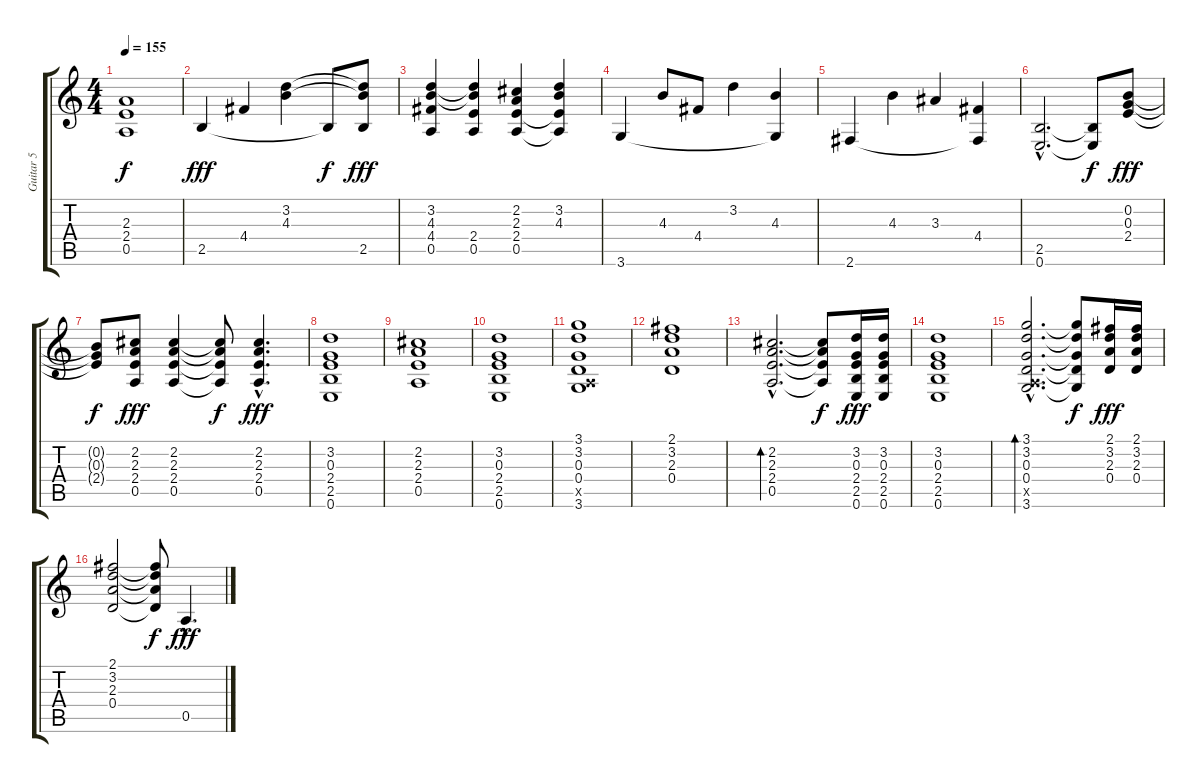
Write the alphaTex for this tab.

\track ("Guitar 5" "Guitar 5") {instrument distortionguitar}
\staff {score tabs}
\tuning (E4 B3 G3 D3 A2 E2) {hide}
\ts (4 4)
\tempo 155
\clef g2
\ks c
(2.3{t} 2.4{t} 0.5{t}).1{dy f} |
2.5.4{dy fff} 4.4.4 (3.2 4.3).4 2.5{t}.8{dy f} (3.2{t} 4.3{t} 2.5).8{dy fff} |
(3.2 4.3 4.4 0.5).4 (3.2{t} 4.3{t} 2.4 0.5).4 (2.2 2.3 2.4 0.5).4 (3.2 4.3 2.4{t} 0.5{t}).4 |
3.6.4 4.3.8 4.4.8 3.2.4 (4.3 3.6{t}).4 |
2.6.4 4.3.4 3.3.4 (4.4 2.6{t}).4 |
(2.5{hac} 0.6{hac}).2{d} (2.5{t} 0.6{t}).8{dy f} (0.2 0.3 2.4).8{dy fff} |
(0.2{t} 0.3{t} 2.4{t}).8{dy f} (2.2 2.3 2.4 0.5).8{dy fff} (2.2 2.3 2.4 0.5).4 (2.2{t} 2.3{t} 2.4{t} 0.5{t}).8{dy f} (2.2{hac} 2.3{hac} 2.4{hac} 0.5{hac}).4{d dy fff} |
(3.2 0.3 2.4 2.5 0.6).1 |
(2.2 2.3 2.4 0.5).1 |
(3.2 0.3 2.4 2.5 0.6).1 |
(3.1 3.2 0.3 0.4 0.5{x} 3.6).1 |
(2.1 3.2 2.3 0.4).1 |
(2.2{hac} 2.3{hac} 2.4{hac} 0.5{hac}).2{d bd 240} (2.2{t} 2.3{t} 2.4{t} 0.5{t}).8{dy f} (3.2 0.3 2.4 2.5 0.6).16{dy fff} (3.2 0.3 2.4 2.5 0.6).16 |
(3.2 0.3 2.4 2.5 0.6).1 |
(3.1{hac} 3.2{hac} 0.3{hac} 0.4{hac} 0.5{hac x} 3.6{hac}).2{d bd 240} (3.1{t} 3.2{t} 0.3{t} 0.4{t} 3.6{t}).8{dy f} (2.1 3.2 2.3 0.4).16{dy fff} (2.1 3.2 2.3 0.4).16 |
(2.1 3.2 2.3 0.4).2 (2.1{t} 3.2{t} 2.3{t} 0.4{t}).8{dy f} 0.5{hac}.4{d dy fff}
